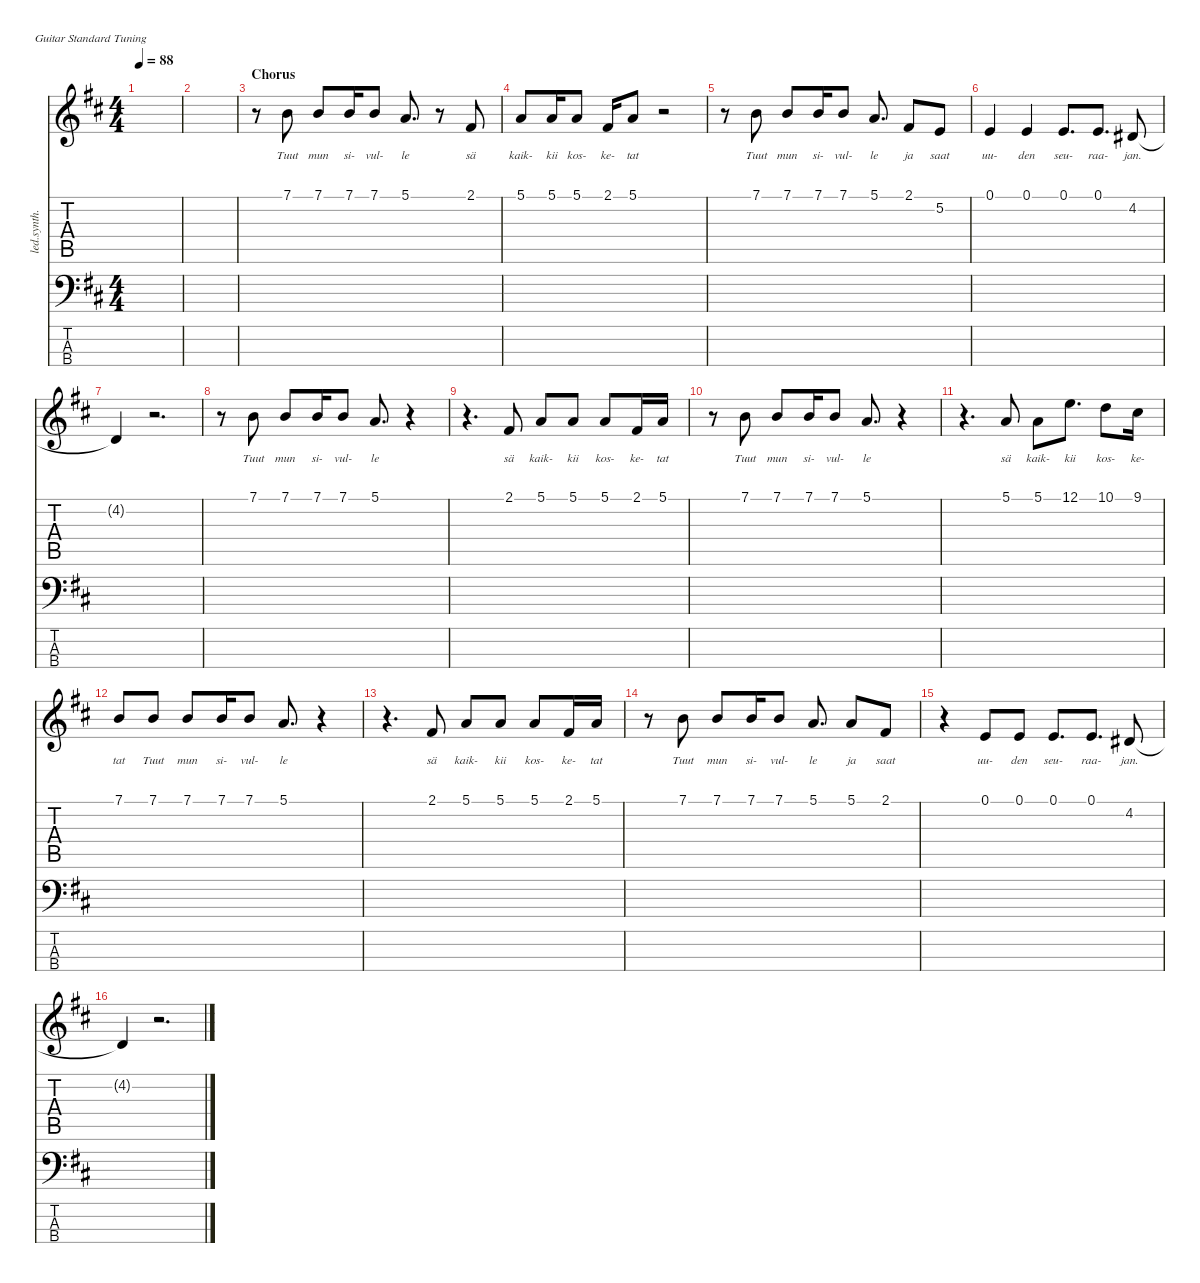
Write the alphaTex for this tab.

\defaultSystemsLayout 4
\hideDynamics
\bracketExtendMode nobrackets
\otherSystemsTrackNameOrientation horizontal
\track ("Vocal" "led.synth.") {instrument lead6voice}
\staff {score tabs}
\tuning (E4 B3 G3 D3 A2 E2)
\ts (4 4)
\tempo 88
\clef g2
\ks d
|
|
\section ("" "Chorus")
r.8{beam Down} 7.1{acc forcenatural}.8{lyrics (0 "Tuut") lyrics (1 "") lyrics (2 "") lyrics (3 "") lyrics (4 "") beam Down} 7.1{acc forcenatural}.8{lyrics (0 "mun") lyrics (1 "") lyrics (2 "") lyrics (3 "") lyrics (4 "") beam Up} 7.1{acc forcenatural}.16{lyrics (0 "si-") lyrics (1 "") lyrics (2 "") lyrics (3 "") lyrics (4 "") beam Up} 7.1{acc forcenatural}.8{lyrics (0 "vul-") lyrics (1 "") lyrics (2 "") lyrics (3 "") lyrics (4 "") beam Up} 5.1{acc forcenatural}.8{d lyrics (0 "le") lyrics (1 "") lyrics (2 "") lyrics (3 "") lyrics (4 "") beam Up} r.8{beam Up} 2.1{acc #}.8{lyrics (0 "sä") lyrics (1 "") lyrics (2 "") lyrics (3 "") lyrics (4 "") beam Up} |
5.1{acc forcenatural}.8{lyrics (0 "kaik-") lyrics (1 "") lyrics (2 "") lyrics (3 "") lyrics (4 "") beam Up} 5.1{acc forcenatural}.16{lyrics (0 "kii") lyrics (1 "") lyrics (2 "") lyrics (3 "") lyrics (4 "") beam Up} 5.1{acc forcenatural}.8{lyrics (0 "kos-") lyrics (1 "") lyrics (2 "") lyrics (3 "") lyrics (4 "") beam Up} 2.1{acc #}.16{lyrics (0 "ke-") lyrics (1 "") lyrics (2 "") lyrics (3 "") lyrics (4 "") beam Up} 5.1{acc forcenatural}.8{lyrics (0 "tat") lyrics (1 "") lyrics (2 "") lyrics (3 "") lyrics (4 "") beam Up} r.2{beam Up} |
r.8{beam Down} 7.1{acc forcenatural}.8{lyrics (0 "Tuut") lyrics (1 "") lyrics (2 "") lyrics (3 "") lyrics (4 "") beam Down} 7.1{acc forcenatural}.8{lyrics (0 "mun") lyrics (1 "") lyrics (2 "") lyrics (3 "") lyrics (4 "") beam Up} 7.1{acc forcenatural}.16{lyrics (0 "si-") lyrics (1 "") lyrics (2 "") lyrics (3 "") lyrics (4 "") beam Up} 7.1{acc forcenatural}.8{lyrics (0 "vul-") lyrics (1 "") lyrics (2 "") lyrics (3 "") lyrics (4 "") beam Up} 5.1{acc forcenatural}.8{d lyrics (0 "le") lyrics (1 "") lyrics (2 "") lyrics (3 "") lyrics (4 "") beam Up} 2.1{acc #}.8{lyrics (0 "ja") lyrics (1 "") lyrics (2 "") lyrics (3 "") lyrics (4 "") beam Up} 5.2{acc forcenatural}.8{lyrics (0 "saat") lyrics (1 "") lyrics (2 "") lyrics (3 "") lyrics (4 "") beam Up} |
0.1{acc forcenatural}.4{lyrics (0 "uu-") lyrics (1 "") lyrics (2 "") lyrics (3 "") lyrics (4 "") beam Up} 0.1{acc forcenatural}.4{lyrics (0 "den") lyrics (1 "") lyrics (2 "") lyrics (3 "") lyrics (4 "") beam Up} 0.1{acc forcenatural}.8{d lyrics (0 "seu-") lyrics (1 "") lyrics (2 "") lyrics (3 "") lyrics (4 "") beam Up} 0.1{acc forcenatural}.8{d lyrics (0 "raa-") lyrics (1 "") lyrics (2 "") lyrics (3 "") lyrics (4 "") beam Up} 4.2{acc #}.8{lyrics (0 "jan.") lyrics (1 "") lyrics (2 "") lyrics (3 "") lyrics (4 "") beam Up} |
4.2{t acc #}.4{beam Up} r.2{d beam Up} |
r.8{beam Down} 7.1{acc forcenatural}.8{lyrics (0 "Tuut") lyrics (1 "") lyrics (2 "") lyrics (3 "") lyrics (4 "") beam Down} 7.1{acc forcenatural}.8{lyrics (0 "mun") lyrics (1 "") lyrics (2 "") lyrics (3 "") lyrics (4 "") beam Up} 7.1{acc forcenatural}.16{lyrics (0 "si-") lyrics (1 "") lyrics (2 "") lyrics (3 "") lyrics (4 "") beam Up} 7.1{acc forcenatural}.8{lyrics (0 "vul-") lyrics (1 "") lyrics (2 "") lyrics (3 "") lyrics (4 "") beam Up} 5.1{acc forcenatural}.8{d lyrics (0 "le") lyrics (1 "") lyrics (2 "") lyrics (3 "") lyrics (4 "") beam Up} r.4{beam Up} |
r.4{d beam Down} 2.1{acc #}.8{lyrics (0 "sä") lyrics (1 "") lyrics (2 "") lyrics (3 "") lyrics (4 "") beam Up} 5.1{acc forcenatural}.8{lyrics (0 "kaik-") lyrics (1 "") lyrics (2 "") lyrics (3 "") lyrics (4 "") beam Up} 5.1{acc forcenatural}.8{lyrics (0 "kii") lyrics (1 "") lyrics (2 "") lyrics (3 "") lyrics (4 "") beam Up} 5.1{acc forcenatural}.8{lyrics (0 "kos-") lyrics (1 "") lyrics (2 "") lyrics (3 "") lyrics (4 "") beam Up} 2.1{acc #}.16{lyrics (0 "ke-") lyrics (1 "") lyrics (2 "") lyrics (3 "") lyrics (4 "") beam Up} 5.1{acc forcenatural}.16{lyrics (0 "tat") lyrics (1 "") lyrics (2 "") lyrics (3 "") lyrics (4 "") beam Up} |
r.8{beam Down} 7.1{acc forcenatural}.8{lyrics (0 "Tuut") lyrics (1 "") lyrics (2 "") lyrics (3 "") lyrics (4 "") beam Down} 7.1{acc forcenatural}.8{lyrics (0 "mun") lyrics (1 "") lyrics (2 "") lyrics (3 "") lyrics (4 "") beam Up} 7.1{acc forcenatural}.16{lyrics (0 "si-") lyrics (1 "") lyrics (2 "") lyrics (3 "") lyrics (4 "") beam Up} 7.1{acc forcenatural}.8{lyrics (0 "vul-") lyrics (1 "") lyrics (2 "") lyrics (3 "") lyrics (4 "") beam Up} 5.1{acc forcenatural}.8{d lyrics (0 "le") lyrics (1 "") lyrics (2 "") lyrics (3 "") lyrics (4 "") beam Up} r.4{beam Up} |
r.4{d beam Down} 5.1{acc forcenatural}.8{lyrics (0 "sä") lyrics (1 "") lyrics (2 "") lyrics (3 "") lyrics (4 "") beam Up} 5.1{acc forcenatural}.8{lyrics (0 "kaik-") lyrics (1 "") lyrics (2 "") lyrics (3 "") lyrics (4 "") beam Down} 12.1{acc forcenatural}.8{d lyrics (0 "kii") lyrics (1 "") lyrics (2 "") lyrics (3 "") lyrics (4 "") beam Down} 10.1{acc forcenatural}.8{lyrics (0 "kos-") lyrics (1 "") lyrics (2 "") lyrics (3 "") lyrics (4 "") beam Down} 9.1{acc #}.16{lyrics (0 "ke-") lyrics (1 "") lyrics (2 "") lyrics (3 "") lyrics (4 "") beam Down} |
7.1{acc forcenatural}.8{lyrics (0 "tat") lyrics (1 "") lyrics (2 "") lyrics (3 "") lyrics (4 "") beam Up} 7.1{acc forcenatural}.8{lyrics (0 "Tuut") lyrics (1 "") lyrics (2 "") lyrics (3 "") lyrics (4 "") beam Up} 7.1{acc forcenatural}.8{lyrics (0 "mun") lyrics (1 "") lyrics (2 "") lyrics (3 "") lyrics (4 "") beam Up} 7.1{acc forcenatural}.16{lyrics (0 "si-") lyrics (1 "") lyrics (2 "") lyrics (3 "") lyrics (4 "") beam Up} 7.1{acc forcenatural}.8{lyrics (0 "vul-") lyrics (1 "") lyrics (2 "") lyrics (3 "") lyrics (4 "") beam Up} 5.1{acc forcenatural}.8{d lyrics (0 "le") lyrics (1 "") lyrics (2 "") lyrics (3 "") lyrics (4 "") beam Up} r.4{beam Up} |
r.4{d beam Down} 2.1{acc #}.8{lyrics (0 "sä") lyrics (1 "") lyrics (2 "") lyrics (3 "") lyrics (4 "") beam Up} 5.1{acc forcenatural}.8{lyrics (0 "kaik-") lyrics (1 "") lyrics (2 "") lyrics (3 "") lyrics (4 "") beam Up} 5.1{acc forcenatural}.8{lyrics (0 "kii") lyrics (1 "") lyrics (2 "") lyrics (3 "") lyrics (4 "") beam Up} 5.1{acc forcenatural}.8{lyrics (0 "kos-") lyrics (1 "") lyrics (2 "") lyrics (3 "") lyrics (4 "") beam Up} 2.1{acc #}.16{lyrics (0 "ke-") lyrics (1 "") lyrics (2 "") lyrics (3 "") lyrics (4 "") beam Up} 5.1{acc forcenatural}.16{lyrics (0 "tat") lyrics (1 "") lyrics (2 "") lyrics (3 "") lyrics (4 "") beam Up} |
r.8{beam Down} 7.1{acc forcenatural}.8{lyrics (0 "Tuut") lyrics (1 "") lyrics (2 "") lyrics (3 "") lyrics (4 "") beam Down} 7.1{acc forcenatural}.8{lyrics (0 "mun") lyrics (1 "") lyrics (2 "") lyrics (3 "") lyrics (4 "") beam Up} 7.1{acc forcenatural}.16{lyrics (0 "si-") lyrics (1 "") lyrics (2 "") lyrics (3 "") lyrics (4 "") beam Up} 7.1{acc forcenatural}.8{lyrics (0 "vul-") lyrics (1 "") lyrics (2 "") lyrics (3 "") lyrics (4 "") beam Up} 5.1{acc forcenatural}.8{d lyrics (0 "le") lyrics (1 "") lyrics (2 "") lyrics (3 "") lyrics (4 "") beam Up} 5.1{acc forcenatural}.8{lyrics (0 "ja") lyrics (1 "") lyrics (2 "") lyrics (3 "") lyrics (4 "") beam Up} 2.1{acc #}.8{lyrics (0 "saat") lyrics (1 "") lyrics (2 "") lyrics (3 "") lyrics (4 "") beam Up} |
r.4{beam Down} 0.1{acc forcenatural}.8{lyrics (0 "uu-") lyrics (1 "") lyrics (2 "") lyrics (3 "") lyrics (4 "") beam Up} 0.1{acc forcenatural}.8{lyrics (0 "den") lyrics (1 "") lyrics (2 "") lyrics (3 "") lyrics (4 "") beam Up} 0.1{acc forcenatural}.8{d lyrics (0 "seu-") lyrics (1 "") lyrics (2 "") lyrics (3 "") lyrics (4 "") beam Up} 0.1{acc forcenatural}.8{d lyrics (0 "raa-") lyrics (1 "") lyrics (2 "") lyrics (3 "") lyrics (4 "") beam Up} 4.2{acc #}.8{lyrics (0 "jan.") lyrics (1 "") lyrics (2 "") lyrics (3 "") lyrics (4 "") beam Up} |
4.2{t acc #}.4{beam Up} r.2{d beam Up}
\staff {score tabs}
\tuning (G2 D2 A1 E1)
\clef f4
\ottava regular
\simile none
\ks d
|
|
|
|
|
|
|
|
|
|
|
|
|
|
|
